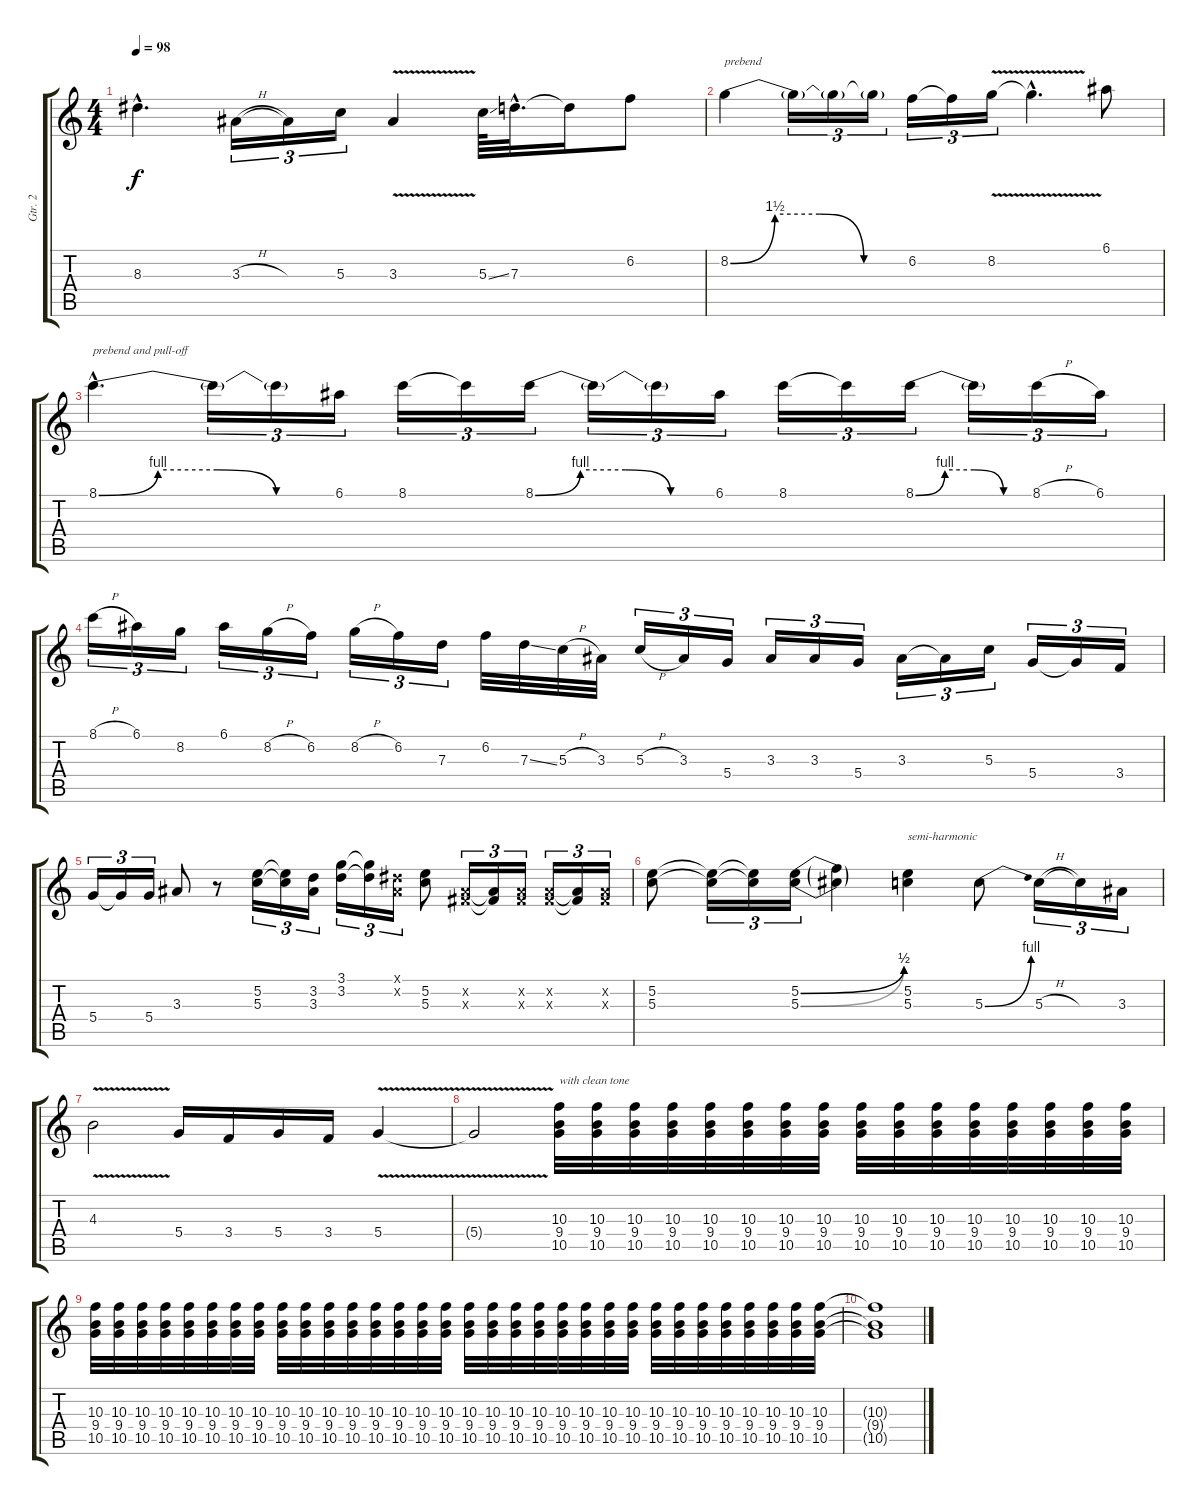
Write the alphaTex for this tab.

\track ("Gtr. 2" "Gtr. 2") {instrument overdrivenguitar}
\staff {score tabs}
\tuning (E4 B3 G3 D3 A2 E2) {hide}
\ts (4 4)
\tempo 98
\clef g2
\ks c
8.3{hac t}.4{d dy f} 3.3{h}.16{tu (3 2)} 3.3{t}.16{tu (3 2)} 5.3.16{tu (3 2)} 3.3{v}.4 5.3{ss}.64 7.3{hac}.32{d} 7.3{t}.16 6.2.8 |
8.2{be (custom 0 0 15 6 30 6 45 0 60 0)}.4{txt "prebend"} 8.2{t}.16{tu (3 2)} 8.2{t}.16{tu (3 2)} 8.2{t}.16{tu (3 2)} 6.2.16{tu (3 2)} 6.2{t}.16{tu (3 2)} 8.2{v}.16{tu (3 2)} 8.2{hac t}.4{d} 6.1.8 |
8.1{be (custom 0 0 15 4 30 4 45 0 60 0) hac}.4{d txt "prebend and pull-off"} 8.1{t}.16{tu (3 2)} 8.1{t}.16{tu (3 2)} 6.1.16{tu (3 2)} 8.1.16{tu (3 2)} 8.1{t}.16{tu (3 2)} 8.1{be (custom 0 0 15 4 30 4 45 0 60 0)}.16{tu (3 2)} 8.1{t}.16{tu (3 2)} 8.1{t}.16{tu (3 2)} 6.1.16{tu (3 2)} 8.1.16{tu (3 2)} 8.1{t}.16{tu (3 2)} 8.1{be (custom 0 0 15 4 30 4 45 0 60 0)}.16{tu (3 2)} 8.1{t}.16{tu (3 2)} 8.1{h}.16{tu (3 2)} 6.1.16{tu (3 2)} |
8.1{h}.16{tu (3 2)} 6.1.16{tu (3 2)} 8.2.16{tu (3 2)} 6.1.16{tu (3 2)} 8.2{h}.16{tu (3 2)} 6.2.16{tu (3 2)} 8.2{h}.16{tu (3 2)} 6.2.16{tu (3 2)} 7.3.16{tu (3 2)} 6.2.32 7.3{ss}.32 5.3{h}.32 3.3.32 5.3{h}.16{tu (3 2)} 3.3.16{tu (3 2)} 5.4.16{tu (3 2)} 3.3.16{tu (3 2)} 3.3.16{tu (3 2)} 5.4.16{tu (3 2)} 3.3.16{tu (3 2)} 3.3{t}.16{tu (3 2)} 5.3.16{tu (3 2)} 5.4.16{tu (3 2)} 5.4{t}.16{tu (3 2)} 3.4.16{tu (3 2)} |
5.4.16{tu (3 2)} 5.4{t}.16{tu (3 2)} 5.4.16{tu (3 2)} 3.3.8 r.8 (5.2 5.3).16{tu (3 2)} (5.2{t} 5.3{t}).16{tu (3 2)} (3.2 3.3).16{tu (3 2)} (3.1 3.2).16{tu (3 2)} (3.1{t} 3.2{t}).16{tu (3 2)} (-1.1{x} -1.2{x}).16{tu (3 2)} (5.2 5.3).8 (-1.2{x} -1.3{x}).16{tu (3 2)} (-1.2{t} -1.3{t}).16{tu (3 2)} (-1.2{x} -1.3{x}).16{tu (3 2)} (-1.2{x} -1.3{x}).16{tu (3 2)} (-1.2{t} -1.3{t}).16{tu (3 2)} (-1.2{x} -1.3{x}).16{tu (3 2)} |
(5.2 5.3).8 (5.2{t} 5.3{t}).16{tu (3 2)} (5.2{t} 5.3{t}).16{tu (3 2)} (5.2{be (bend 0 0 60 2)} 5.3{be (bend 0 0 60 2)}).16{tu (3 2)} (5.2{t} 5.3{t}).4 (5.2 5.3).4{txt "semi-harmonic"} 5.3{be (bend 0 0 60 4)}.8 5.3{h}.16{tu (3 2)} 5.3{t}.16{tu (3 2)} 3.3.16{tu (3 2)} |
4.3{v}.2 5.4.16 3.4.16 5.4.16 3.4.16 5.4{v}.4 |
5.4{t}.2 (10.3 9.4 10.5).32{txt "with clean tone"} (10.3 9.4 10.5).32 (10.3 9.4 10.5).32 (10.3 9.4 10.5).32 (10.3 9.4 10.5).32 (10.3 9.4 10.5).32 (10.3 9.4 10.5).32 (10.3 9.4 10.5).32 (10.3 9.4 10.5).32 (10.3 9.4 10.5).32 (10.3 9.4 10.5).32 (10.3 9.4 10.5).32 (10.3 9.4 10.5).32 (10.3 9.4 10.5).32 (10.3 9.4 10.5).32 (10.3 9.4 10.5).32 |
(10.3 9.4 10.5).32 (10.3 9.4 10.5).32 (10.3 9.4 10.5).32 (10.3 9.4 10.5).32 (10.3 9.4 10.5).32 (10.3 9.4 10.5).32 (10.3 9.4 10.5).32 (10.3 9.4 10.5).32 (10.3 9.4 10.5).32 (10.3 9.4 10.5).32 (10.3 9.4 10.5).32 (10.3 9.4 10.5).32 (10.3 9.4 10.5).32 (10.3 9.4 10.5).32 (10.3 9.4 10.5).32 (10.3 9.4 10.5).32 (10.3 9.4 10.5).32 (10.3 9.4 10.5).32 (10.3 9.4 10.5).32 (10.3 9.4 10.5).32 (10.3 9.4 10.5).32 (10.3 9.4 10.5).32 (10.3 9.4 10.5).32 (10.3 9.4 10.5).32 (10.3 9.4 10.5).32 (10.3 9.4 10.5).32 (10.3 9.4 10.5).32 (10.3 9.4 10.5).32 (10.3 9.4 10.5).32 (10.3 9.4 10.5).32 (10.3 9.4 10.5).32 (10.3 9.4 10.5).32 |
(10.3{t} 9.4{t} 10.5{t}).1
